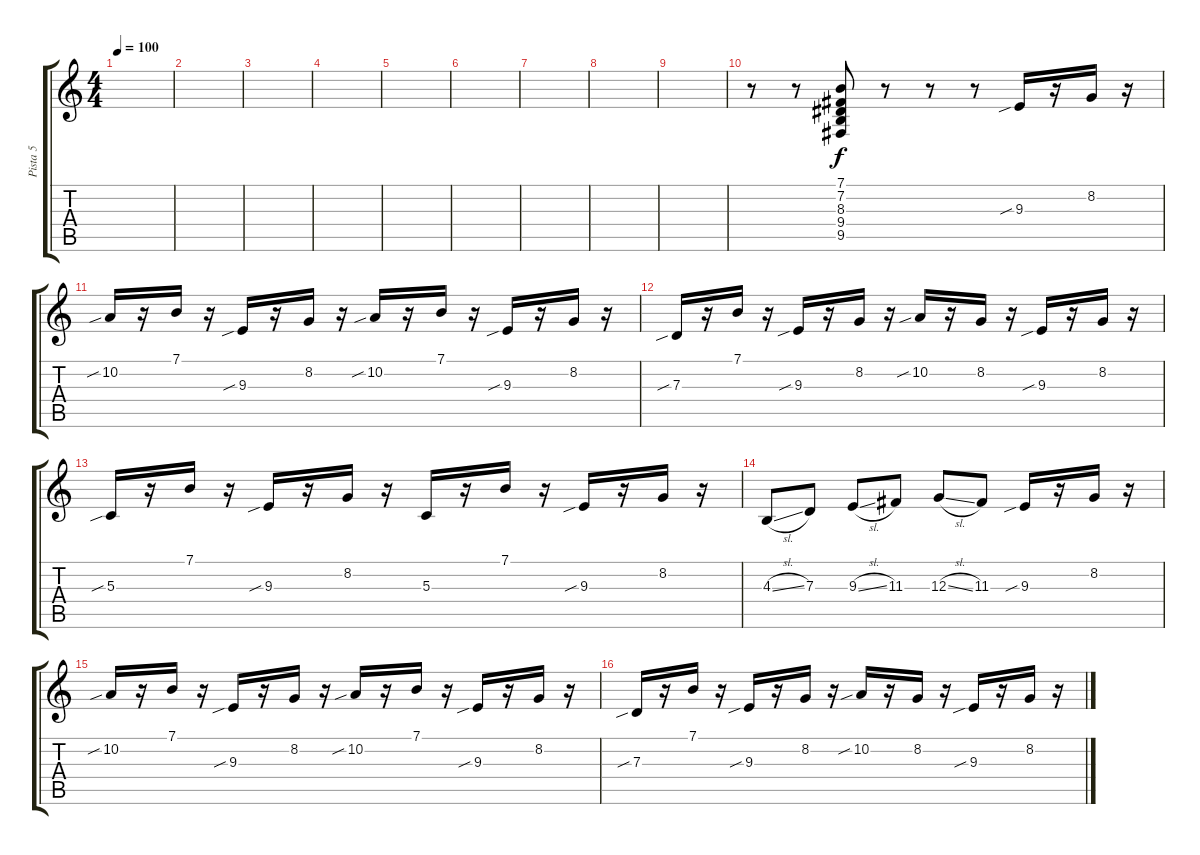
\track ("Pista 5" "Pista 5") {instrument vibraphone}
\staff {score tabs}
\tuning (E4 B3 G3 D3 A2 E2) {hide}
\ts (4 4)
\tempo 100
\clef g2
\ks c
|
|
|
|
|
|
|
|
|
r.8 r.8 (7.1 7.2 8.3 9.4 9.5).8 r.8 r.8 r.8 9.3{sib}.16 r.16 8.2.16 r.16 |
10.2{sib}.16 r.16 7.1.16 r.16 9.3{sib}.16 r.16 8.2.16 r.16 10.2{sib}.16 r.16 7.1.16 r.16 9.3{sib}.16 r.16 8.2.16 r.16 |
7.3{sib}.16 r.16 7.1.16 r.16 9.3{sib}.16 r.16 8.2.16 r.16 10.2{sib}.16 r.16 8.2.16 r.16 9.3{sib}.16 r.16 8.2.16 r.16 |
5.3{sib}.16 r.16 7.1.16 r.16 9.3{sib}.16 r.16 8.2.16 r.16 5.3.16 r.16 7.1.16 r.16 9.3{sib}.16 r.16 8.2.16 r.16 |
4.3{sl}.8 7.3.8 9.3{sl}.8 11.3.8 12.3{sl}.8 11.3.8 9.3{sib}.16 r.16 8.2.16 r.16 |
10.2{sib}.16 r.16 7.1.16 r.16 9.3{sib}.16 r.16 8.2.16 r.16 10.2{sib}.16 r.16 7.1.16 r.16 9.3{sib}.16 r.16 8.2.16 r.16 |
7.3{sib}.16 r.16 7.1.16 r.16 9.3{sib}.16 r.16 8.2.16 r.16 10.2{sib}.16 r.16 8.2.16 r.16 9.3{sib}.16 r.16 8.2.16 r.16
